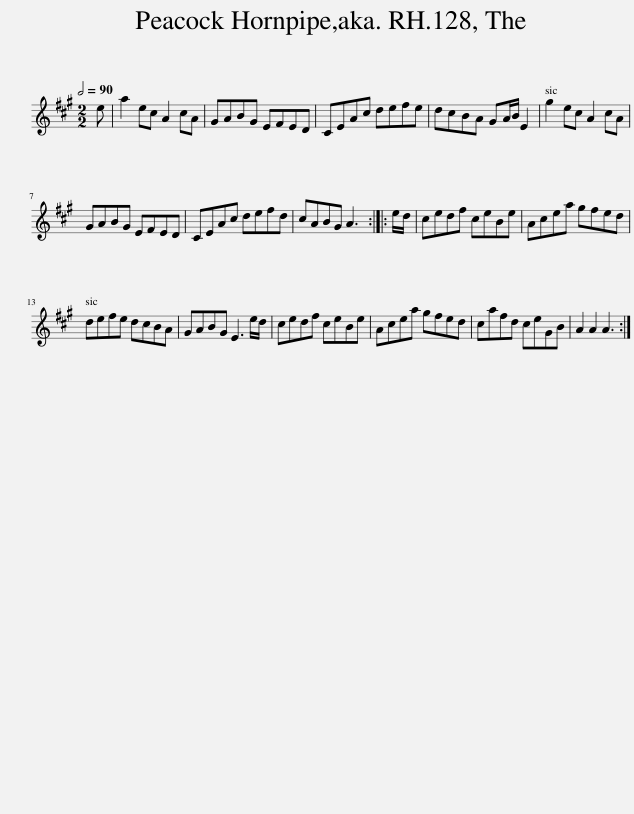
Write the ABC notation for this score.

X:1
L:1/8
Q:1/2=90
M:2/2
I:linebreak $
K:A
V:1 treble
V:1
 e | a2 ec A2 cA | GABG EFED | CEAc defe | dcBA GA/B/ E2 | %5
 g2 ec A2 cA |$ GABG EFED | CEAc defd | cABG A3 :: e/d/ | %10
 cedf ceBe | Acea gfed |$ defe dcBA | GABG E3 e/d/ | cedf ceBe | %15
 Acea gfed | cafd ceGB | A2 A2 A3 :| %18
